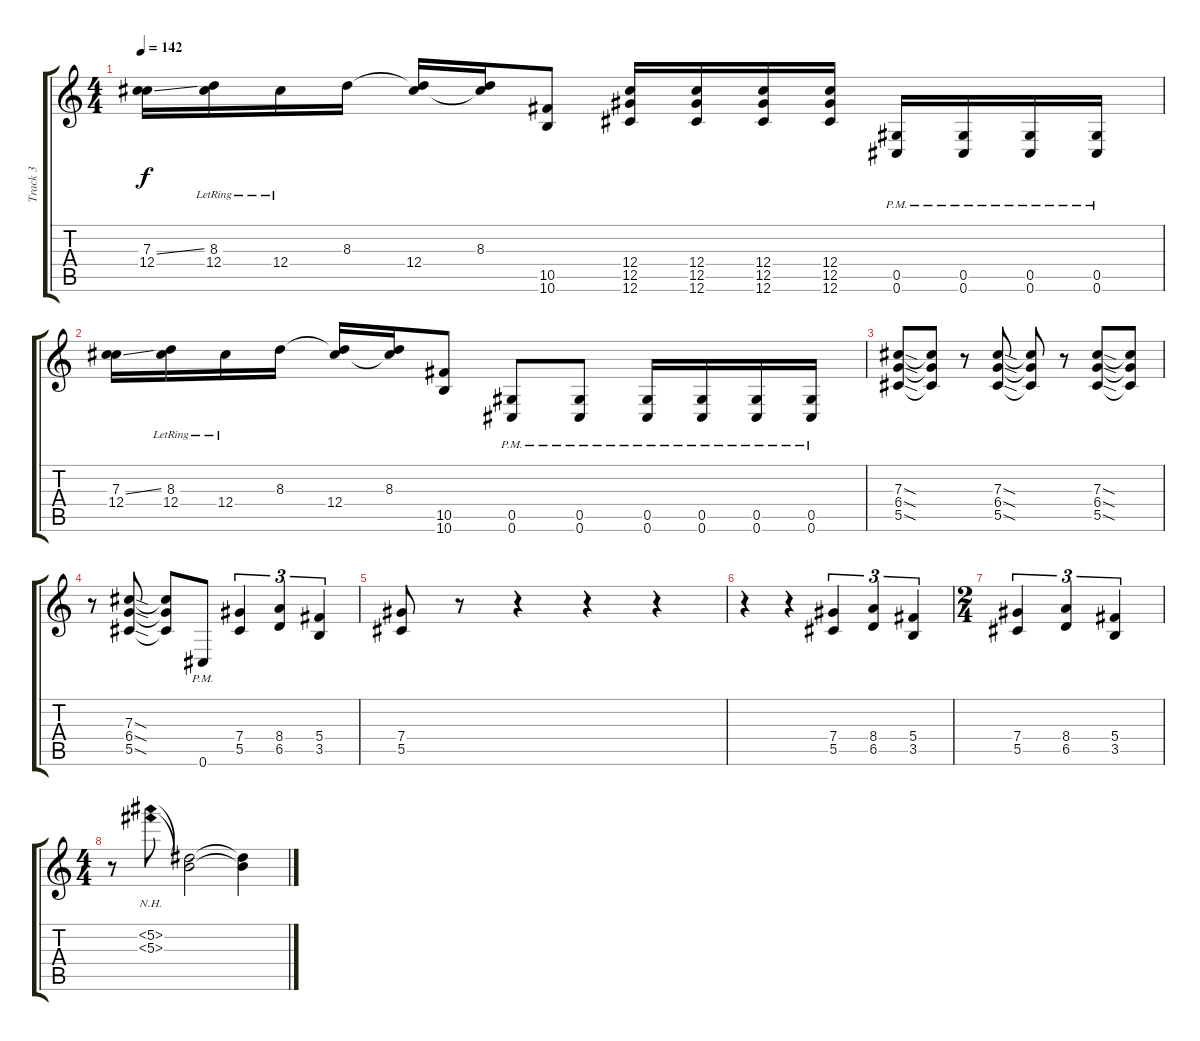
\track ("Track 3" "Track 3") {instrument distortionguitar}
\staff {score tabs}
\tuning (Eb4 Bb3 Gb3 Db3 Ab2 Db2) {hide}
\ts (4 4)
\tempo 142
\clef g2
\ks c
(7.3{ss} 12.4).16{dy f} (8.3{lr} 12.4).16 12.4{lr}.16 8.3.16 (8.3{t} 12.4).16 (8.3 12.4{t}).16 (10.5 10.6).8 (12.4 12.5 12.6).16 (12.4 12.5 12.6).16 (12.4 12.5 12.6).16 (12.4 12.5 12.6).16 (0.5{pm} 0.6{pm}).16 (0.5{pm} 0.6{pm}).16 (0.5{pm} 0.6{pm}).16 (0.5{pm} 0.6{pm}).16 |
(7.3{ss} 12.4).16 (8.3{lr} 12.4).16 12.4{lr}.16 8.3.16 (8.3{t} 12.4).16 (8.3 12.4{t}).16 (10.5 10.6).8 (0.5{pm} 0.6{pm}).8 (0.5{pm} 0.6{pm}).8 (0.5{pm} 0.6{pm}).16 (0.5{pm} 0.6{pm}).16 (0.5{pm} 0.6{pm}).16 (0.5{pm} 0.6{pm}).16 |
(7.3{sod} 6.4{sod} 5.5{sod}).8 (7.3{t} 6.4{t} 5.5{t}).8 r.8 (7.3{sod} 6.4{sod} 5.5{sod}).8 (7.3{t} 6.4{t} 5.5{t}).8 r.8 (7.3{sod} 6.4{sod} 5.5{sod}).8 (7.3{t} 6.4{t} 5.5{t}).8 |
r.8 (7.3{sod} 6.4{sod} 5.5{sod}).8 (7.3{t} 6.4{t} 5.5{t}).8 0.6{pm}.8 (7.4 5.5).4{tu (3 2)} (8.4 6.5).4{tu (3 2)} (5.4 3.5).4{tu (3 2)} |
(7.4 5.5).8 r.8 r.4 r.4 r.4 |
r.4 r.4 (7.4 5.5).4{tu (3 2)} (8.4 6.5).4{tu (3 2)} (5.4 3.5).4{tu (3 2)} |
\ts (2 4)
(7.4 5.5).4{tu (3 2)} (8.4 6.5).4{tu (3 2)} (5.4 3.5).4{tu (3 2)} |
\ts (4 4)
r.8 (5.2{nh} 5.3{nh}).8 (5.2{t} 5.3{t}).2 (5.2{t} 5.3{t}).4
